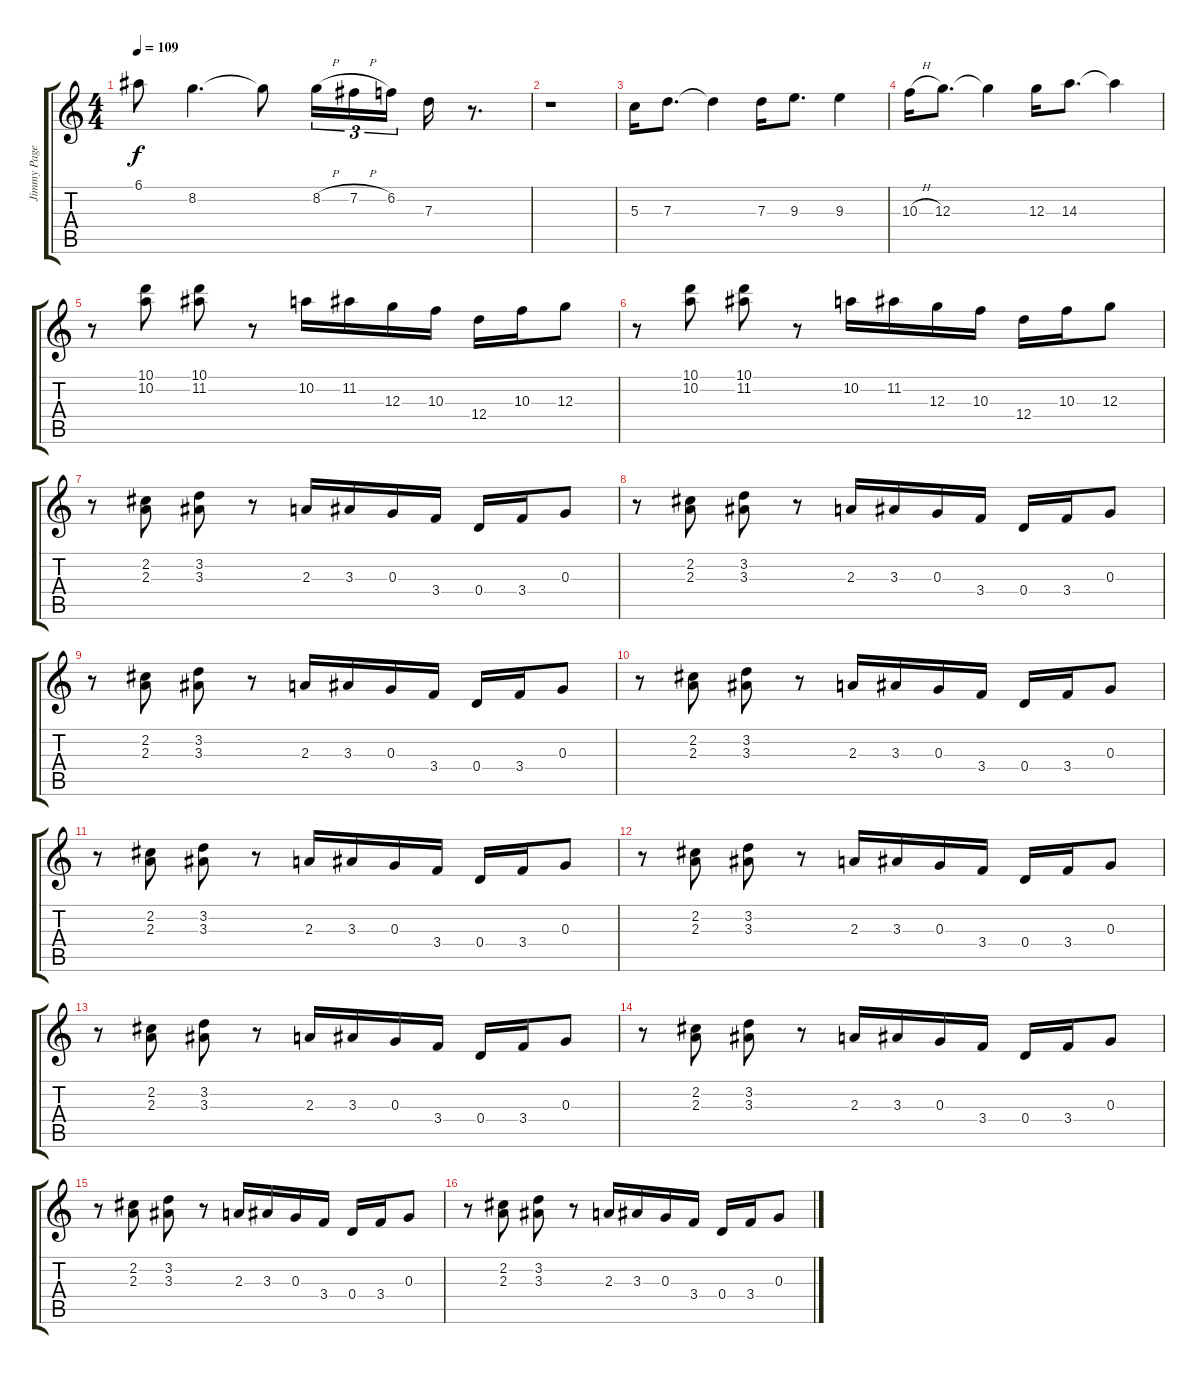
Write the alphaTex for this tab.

\track ("Jimmy Page (Guitar 2)" "Jimmy Page") {instrument distortionguitar}
\staff {score tabs}
\tuning (E4 B3 G3 D3 A2 E2) {hide}
\ts (4 4)
\tempo 109
\clef g2
\ks c
6.1.8{dy f} 8.2.4{d} 8.2{t}.8 8.2{h}.16{tu (3 2)} 7.2{h}.16{tu (3 2)} 6.2.16{tu (3 2)} 7.3.16 r.8{d} |
r.1 |
5.3.16 7.3.8{d} 7.3{t}.4 7.3.16 9.3.8{d} 9.3.4 |
10.3{h}.16 12.3.8{d} 12.3{t}.4 12.3.16 14.3.8{d} 14.3{t}.4 |
r.8 (10.1 10.2).8 (10.1 11.2).8 r.8 10.2.16 11.2.16 12.3.16 10.3.16 12.4.16 10.3.16 12.3.8 |
r.8 (10.1 10.2).8 (10.1 11.2).8 r.8 10.2.16 11.2.16 12.3.16 10.3.16 12.4.16 10.3.16 12.3.8 |
r.8 (2.2 2.3).8 (3.2 3.3).8 r.8 2.3.16 3.3.16 0.3.16 3.4.16 0.4.16 3.4.16 0.3.8 |
r.8 (2.2 2.3).8 (3.2 3.3).8 r.8 2.3.16 3.3.16 0.3.16 3.4.16 0.4.16 3.4.16 0.3.8 |
r.8 (2.2 2.3).8 (3.2 3.3).8 r.8 2.3.16 3.3.16 0.3.16 3.4.16 0.4.16 3.4.16 0.3.8 |
r.8 (2.2 2.3).8 (3.2 3.3).8 r.8 2.3.16 3.3.16 0.3.16 3.4.16 0.4.16 3.4.16 0.3.8 |
r.8 (2.2 2.3).8 (3.2 3.3).8 r.8 2.3.16 3.3.16 0.3.16 3.4.16 0.4.16 3.4.16 0.3.8 |
r.8 (2.2 2.3).8 (3.2 3.3).8 r.8 2.3.16 3.3.16 0.3.16 3.4.16 0.4.16 3.4.16 0.3.8 |
r.8 (2.2 2.3).8 (3.2 3.3).8 r.8 2.3.16 3.3.16 0.3.16 3.4.16 0.4.16 3.4.16 0.3.8 |
r.8 (2.2 2.3).8 (3.2 3.3).8 r.8 2.3.16 3.3.16 0.3.16 3.4.16 0.4.16 3.4.16 0.3.8 |
r.8 (2.2 2.3).8 (3.2 3.3).8 r.8 2.3.16 3.3.16 0.3.16 3.4.16 0.4.16 3.4.16 0.3.8 |
r.8 (2.2 2.3).8 (3.2 3.3).8 r.8 2.3.16 3.3.16 0.3.16 3.4.16 0.4.16 3.4.16 0.3.8
